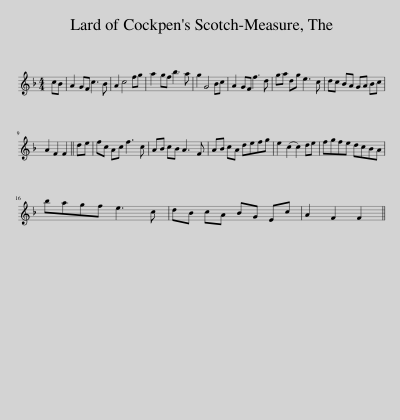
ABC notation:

X:1
L:1/8
M:4/4
I:linebreak $
K:F
V:1 treble
V:1
 cB | A2 GF c3 B | A2 c4 fg | a2 gf b3 a | g2 G4 Bc | %5
 A2 GF f3 d | ga dg e3 c | dc BA GA Bc |$ A2 F2 F2 || de | %10
 fc Ac f3 c | AB cB A3 F | AB cA defg | e2 (c2 c2) de | fgfe dcBA |$ %15
 bagf e3 c | dB cA BG Ec | A2 F2 F2 || %18
